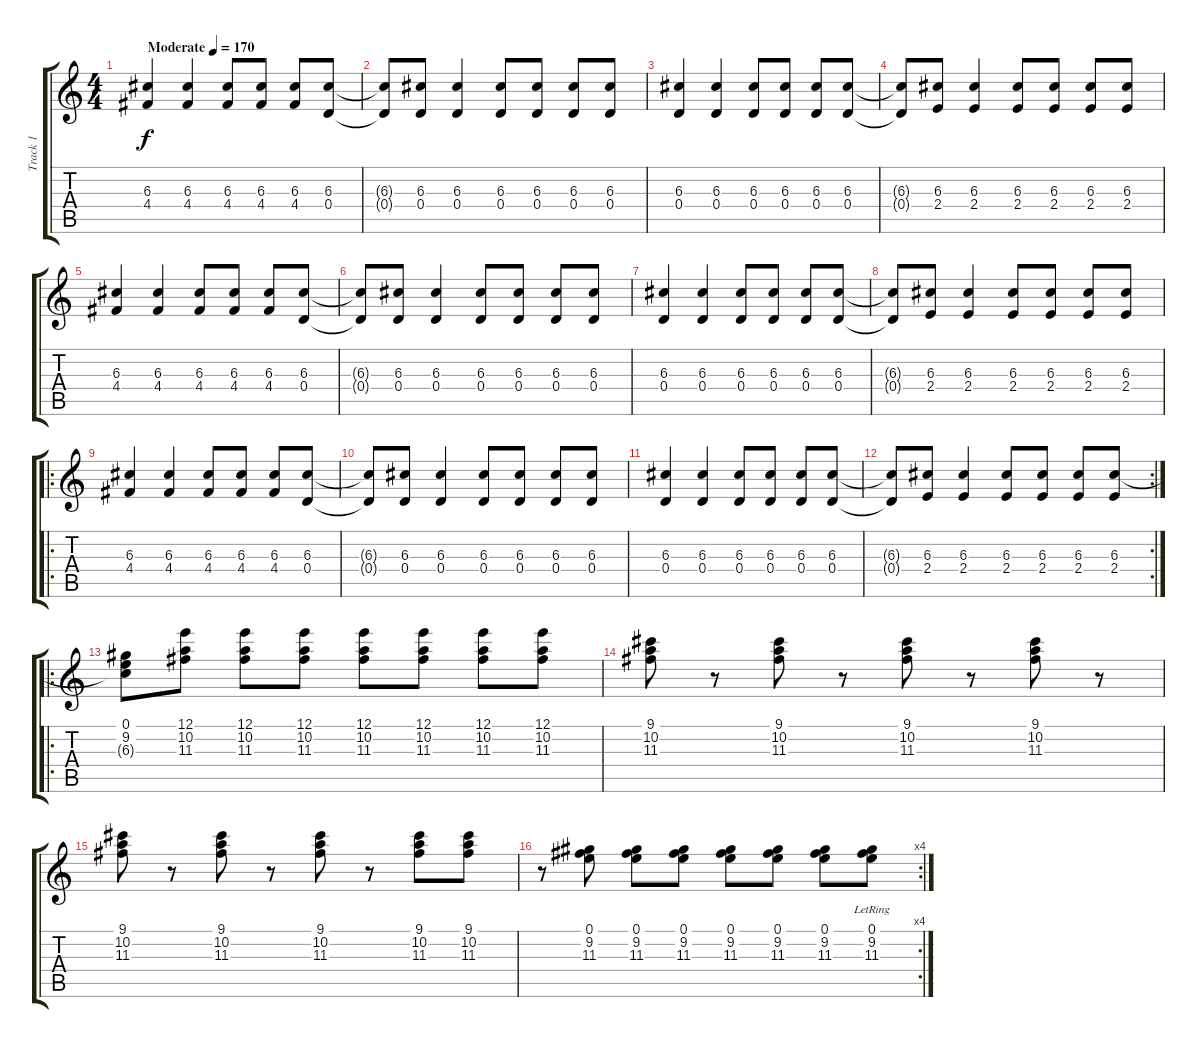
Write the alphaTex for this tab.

\track ("Track 1" "Track 1") {instrument distortionguitar}
\staff {score tabs}
\tuning (E4 B3 G3 D3 A2 D2) {hide}
\ts (4 4)
\tempo (170 "Moderate")
\clef g2
\ks c
(6.3 4.4).4{dy f volume 11 instrument distortionguitar} (6.3 4.4).4 (6.3 4.4).8 (6.3 4.4).8 (6.3 4.4).8 (6.3 0.4).8 |
(6.3{t} 0.4{t}).8 (6.3 0.4).8 (6.3 0.4).4 (6.3 0.4).8 (6.3 0.4).8 (6.3 0.4).8 (6.3 0.4).8 |
(6.3 0.4).4 (6.3 0.4).4 (6.3 0.4).8 (6.3 0.4).8 (6.3 0.4).8 (6.3 0.4).8 |
(6.3{t} 0.4{t}).8 (6.3 2.4).8 (6.3 2.4).4 (6.3 2.4).8 (6.3 2.4).8 (6.3 2.4).8 (6.3 2.4).8 |
(6.3 4.4).4 (6.3 4.4).4 (6.3 4.4).8 (6.3 4.4).8 (6.3 4.4).8 (6.3 0.4).8 |
(6.3{t} 0.4{t}).8 (6.3 0.4).8 (6.3 0.4).4 (6.3 0.4).8 (6.3 0.4).8 (6.3 0.4).8 (6.3 0.4).8 |
(6.3 0.4).4 (6.3 0.4).4 (6.3 0.4).8 (6.3 0.4).8 (6.3 0.4).8 (6.3 0.4).8 |
(6.3{t} 0.4{t}).8 (6.3 2.4).8 (6.3 2.4).4 (6.3 2.4).8 (6.3 2.4).8 (6.3 2.4).8 (6.3 2.4).8 |
\ro
(6.3 4.4).4{volume 15} (6.3 4.4).4 (6.3 4.4).8 (6.3 4.4).8 (6.3 4.4).8 (6.3 0.4).8 |
(6.3{t} 0.4{t}).8 (6.3 0.4).8 (6.3 0.4).4 (6.3 0.4).8 (6.3 0.4).8 (6.3 0.4).8 (6.3 0.4).8 |
(6.3 0.4).4 (6.3 0.4).4 (6.3 0.4).8 (6.3 0.4).8 (6.3 0.4).8 (6.3 0.4).8 |
\rc 2
(6.3{t} 0.4{t}).8 (6.3 2.4).8 (6.3 2.4).4 (6.3 2.4).8 (6.3 2.4).8 (6.3 2.4).8 (6.3 2.4).8 |
\ro
(0.1 9.2 6.3{t}).8 (12.1 10.2 11.3).8 (12.1 10.2 11.3).8 (12.1 10.2 11.3).8 (12.1 10.2 11.3).8 (12.1 10.2 11.3).8 (12.1 10.2 11.3).8 (12.1 10.2 11.3).8 |
(9.1 10.2 11.3).8 r.8 (9.1 10.2 11.3).8 r.8 (9.1 10.2 11.3).8 r.8 (9.1 10.2 11.3).8 r.8 |
(9.1 10.2 11.3).8 r.8 (9.1 10.2 11.3).8 r.8 (9.1 10.2 11.3).8 r.8 (9.1 10.2 11.3).8 (9.1 10.2 11.3).8 |
\rc 4
r.8 (0.1 9.2 11.3).8 (0.1 9.2 11.3).8 (0.1 9.2 11.3).8 (0.1 9.2 11.3).8 (0.1 9.2 11.3).8 (0.1 9.2 11.3).8 (0.1{lr} 9.2{lr} 11.3{lr}).8
